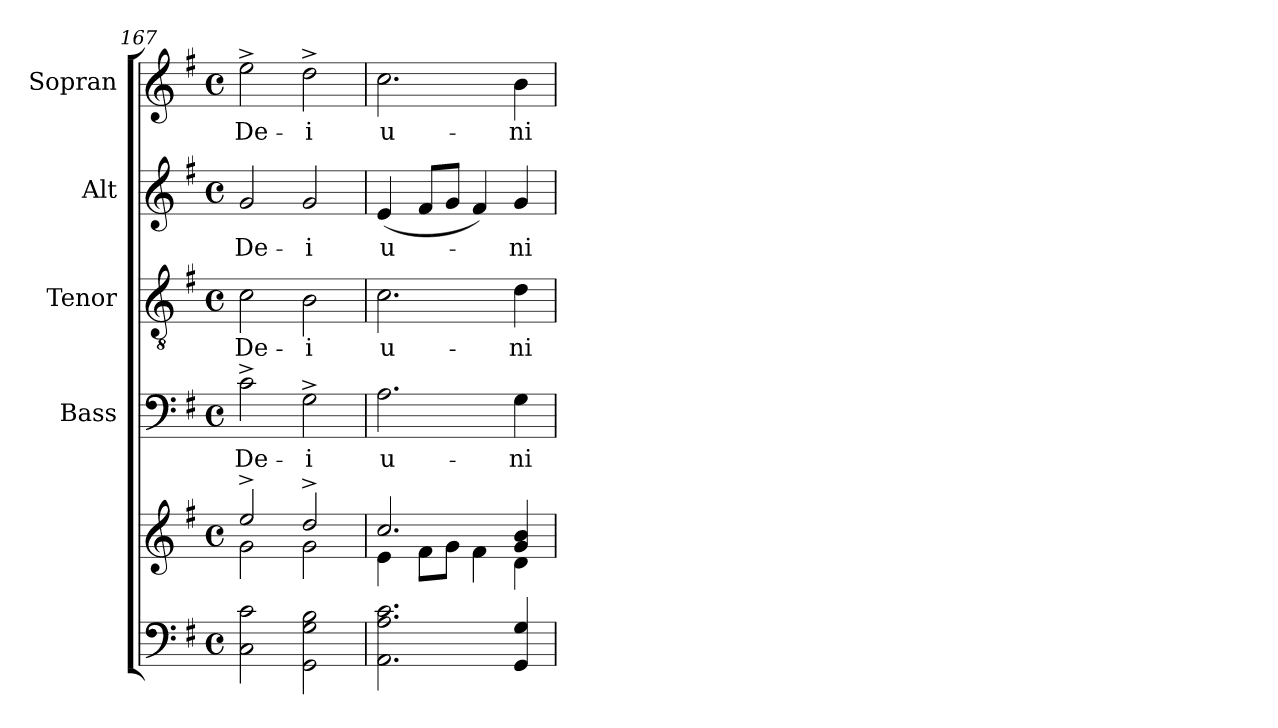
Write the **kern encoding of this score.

**kern	**kern	**kern	**text	**kern	**text	**kern	**text	**kern	**text
*part5	*part5	*part4	*part4	*part3	*part3	*part2	*part2	*part1	*part1
*staff6	*staff5	*staff4	*staff4	*staff3	*staff3	*staff2	*staff2	*staff1	*staff1
*	*	*I"Bass	*	*I"Tenor	*	*I"Alt	*	*I"Sopran	*
*	*	*I'B.	*	*I'T.	*	*I'A.	*	*I'S.	*
*clefF4	*clefG2	*clefF4	*	*clefGv2	*	*clefG2	*	*clefG2	*
*k[f#]	*k[f#]	*k[f#]	*	*k[f#]	*	*k[f#]	*	*k[f#]	*
*G:	*G:	*G:	*	*G:	*	*G:	*	*G:	*
*M4/4	*M4/4	*M4/4	*	*M4/4	*	*M4/4	*	*M4/4	*
*met(c)	*met(c)	*met(c)	*	*met(c)	*	*met(c)	*	*met(c)	*
=167	=167	=167	=167	=167	=167	=167	=167	=167	=167
*	*^	*	*	*	*	*	*	*	*
!	!	!	!	!LO:LY:b	!	!LO:LY:b	!	!LO:LY:b	!	!LO:LY:b
2C\ 2c\	2ee^>/	2g\	2c^>\	De-	2c\	De-	2g/	De-	2ee^>\	De-
!	!	!	!	!LO:LY:b	!	!LO:LY:b	!	!LO:LY:b	!	!LO:LY:b
2GG\ 2G\ 2B\	2dd^>/	2g\	2G^>\	-i	2B\	-i	2g/	-i	2dd^>\	-i
=168	=168	=168	=168	=168	=168	=168	=168	=168	=168	=168
!	!	!	!	!LO:LY:b	!	!LO:LY:b	!	!LO:LY:b	!	!LO:LY:b
2.AA\ 2.A\ 2.c\	2.cc/	4e\	2.A\	u-	2.c\	u-	(<4e/	u-	2.cc\	u-
.	.	8f#\L	.	.	.	.	8f#/L	.	.	.
.	.	8g\J	.	.	.	.	8g/J	.	.	.
.	.	4f#\	.	.	.	.	4f#/)	.	.	.
!	!	!	!	!LO:LY:b	!	!LO:LY:b	!	!LO:LY:b	!	!LO:LY:b
4GG/ 4G/	4g/ 4b/	4d\	4G\	-ni-	4d\	-ni-	4g/	-ni-	4b\	-ni-
*	*v	*v	*	*	*	*	*	*	*	*
=	=	=	=	=	=	=	=	=	=
*-	*-	*-	*-	*-	*-	*-	*-	*-	*-
